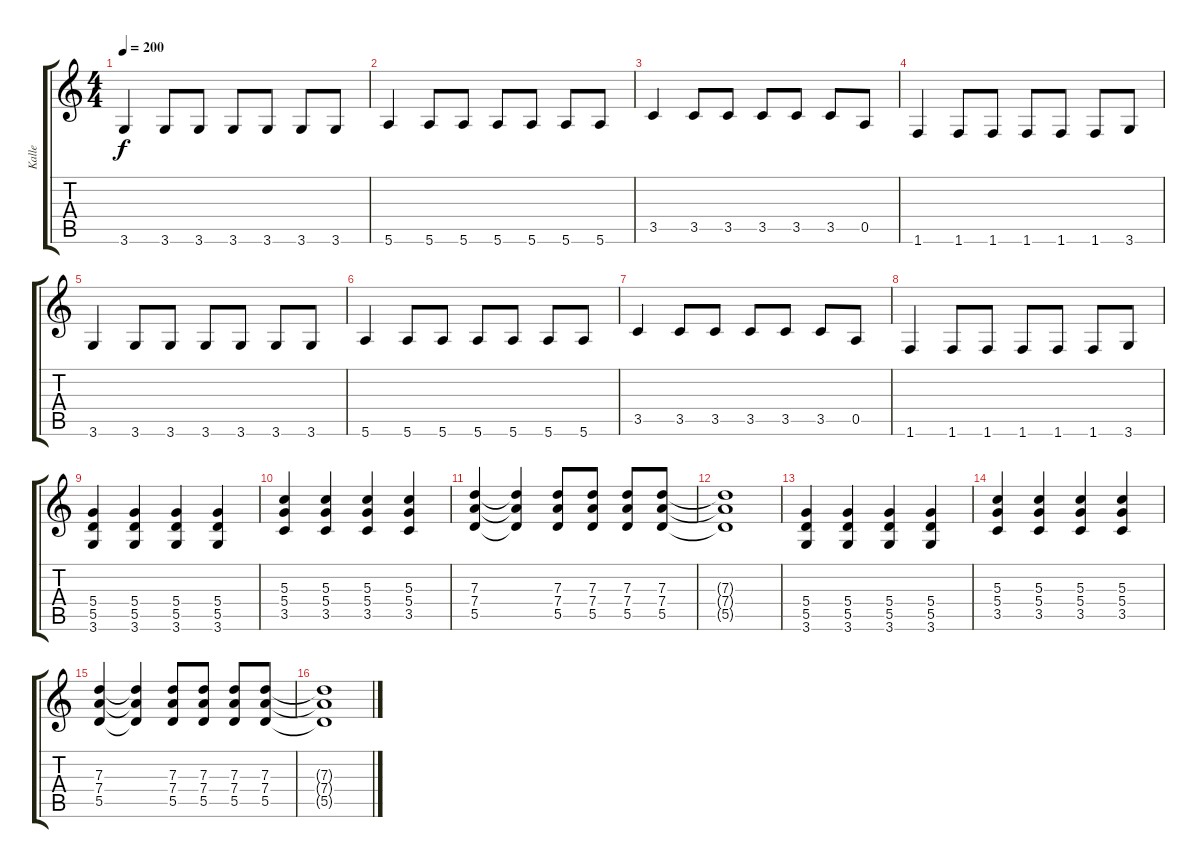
\track ("Kalle" "Kalle") {instrument distortionguitar}
\staff {score tabs}
\tuning (E4 B3 G3 D3 A2 E2) {hide}
\ts (4 4)
\tempo 200
\clef g2
\ks c
3.6.4{dy f} 3.6.8 3.6.8 3.6.8 3.6.8 3.6.8 3.6.8 |
5.6.4 5.6.8 5.6.8 5.6.8 5.6.8 5.6.8 5.6.8 |
3.5.4 3.5.8 3.5.8 3.5.8 3.5.8 3.5.8 0.5.8 |
1.6.4 1.6.8 1.6.8 1.6.8 1.6.8 1.6.8 3.6.8 |
3.6.4 3.6.8 3.6.8 3.6.8 3.6.8 3.6.8 3.6.8 |
5.6.4 5.6.8 5.6.8 5.6.8 5.6.8 5.6.8 5.6.8 |
3.5.4 3.5.8 3.5.8 3.5.8 3.5.8 3.5.8 0.5.8 |
1.6.4 1.6.8 1.6.8 1.6.8 1.6.8 1.6.8 3.6.8 |
(5.4 5.5 3.6).4 (5.4 5.5 3.6).4 (5.4 5.5 3.6).4 (5.4 5.5 3.6).4 |
(5.3 5.4 3.5).4 (5.3 5.4 3.5).4 (5.3 5.4 3.5).4 (5.3 5.4 3.5).4 |
(7.3 7.4 5.5).4 (7.3{t} 7.4{t} 5.5{t}).4 (7.3 7.4 5.5).8 (7.3 7.4 5.5).8 (7.3 7.4 5.5).8 (7.3 7.4 5.5).8 |
(7.3{t} 7.4{t} 5.5{t}).1 |
(5.4 5.5 3.6).4 (5.4 5.5 3.6).4 (5.4 5.5 3.6).4 (5.4 5.5 3.6).4 |
(5.3 5.4 3.5).4 (5.3 5.4 3.5).4 (5.3 5.4 3.5).4 (5.3 5.4 3.5).4 |
(7.3 7.4 5.5).4 (7.3{t} 7.4{t} 5.5{t}).4 (7.3 7.4 5.5).8 (7.3 7.4 5.5).8 (7.3 7.4 5.5).8 (7.3 7.4 5.5).8 |
(7.3{t} 7.4{t} 5.5{t}).1
